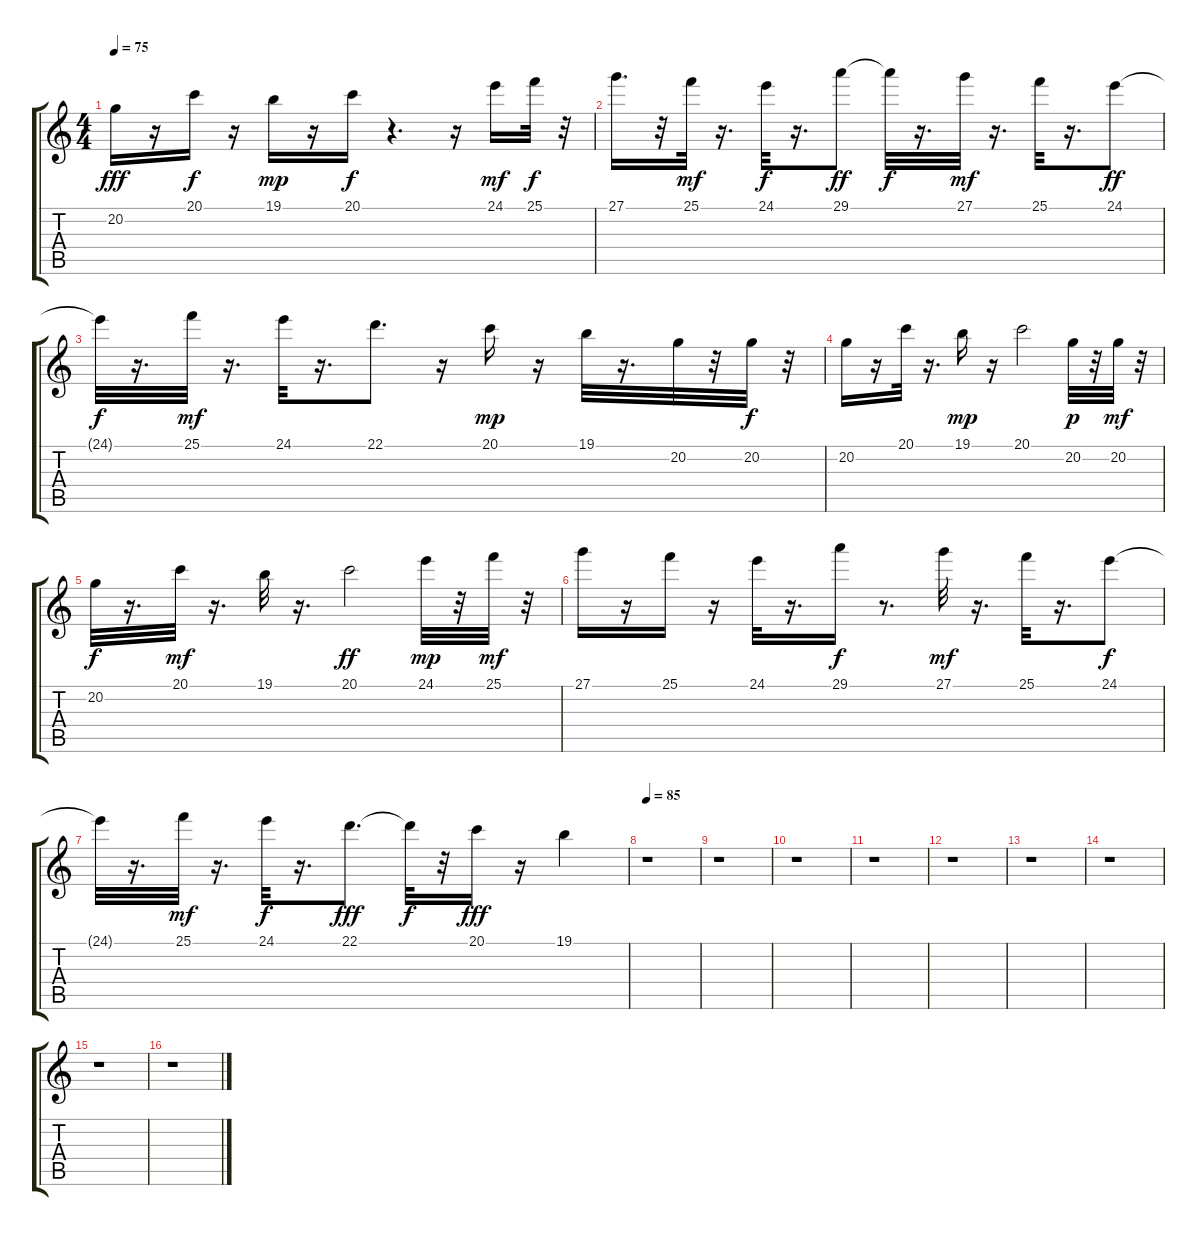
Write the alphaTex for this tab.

\track "" {instrument fx3crystal}
\staff {score tabs}
\tuning (E4 B3 G3 D3 A2 E2) {hide}
\ts (4 4)
\tempo 75
\clef g2
\ks c
20.2.16{dy fff} r.16 20.1.16{dy f} r.16 19.1.16{dy mp} r.16 20.1.16{dy f} r.4{d} r.16 24.1.16{dy mf} 25.1.32{dy f} r.32 |
27.1.16{d} r.32 25.1.32{dy mf} r.16{d} 24.1.32{dy f} r.16{d} 29.1.8{dy ff} 29.1{t}.32{dy f} r.16{d} 27.1.32{dy mf} r.16{d} 25.1.32 r.16{d} 24.1.8{dy ff} |
24.1{t}.32{dy f} r.16{d} 25.1.32{dy mf} r.16{d} 24.1.32 r.16{d} 22.1.8{d} r.16 20.1.16{dy mp} r.16 19.1.32 r.16{d} 20.2.32 r.32 20.2.32{dy f} r.32 |
20.2.16 r.16 20.1.32 r.16{d} 19.1.16{dy mp} r.16 20.1.2 20.2.32{dy p} r.32 20.2.32{dy mf} r.32 |
20.2.32{dy f} r.16{d} 20.1.32{dy mf} r.16{d} 19.1.32 r.16{d} 20.1.2{dy ff} 24.1.32{dy mp} r.32 25.1.32{dy mf} r.32 |
27.1.16 r.16 25.1.16 r.16 24.1.32 r.16{d} 29.1.16{dy f} r.8{d} 27.1.32{dy mf} r.16{d} 25.1.32 r.16{d} 24.1.8{dy f} |
24.1{t}.32 r.16{d} 25.1.32{dy mf} r.16{d} 24.1.32{dy f} r.16{d} 22.1.8{d dy fff} 22.1{t}.32{dy f} r.32 20.1.16{dy fff} r.16 19.1.4 |
\tempo 85
r.1 |
r.1 |
r.1 |
r.1 |
r.1 |
r.1 |
r.1 |
r.1 |
r.1
